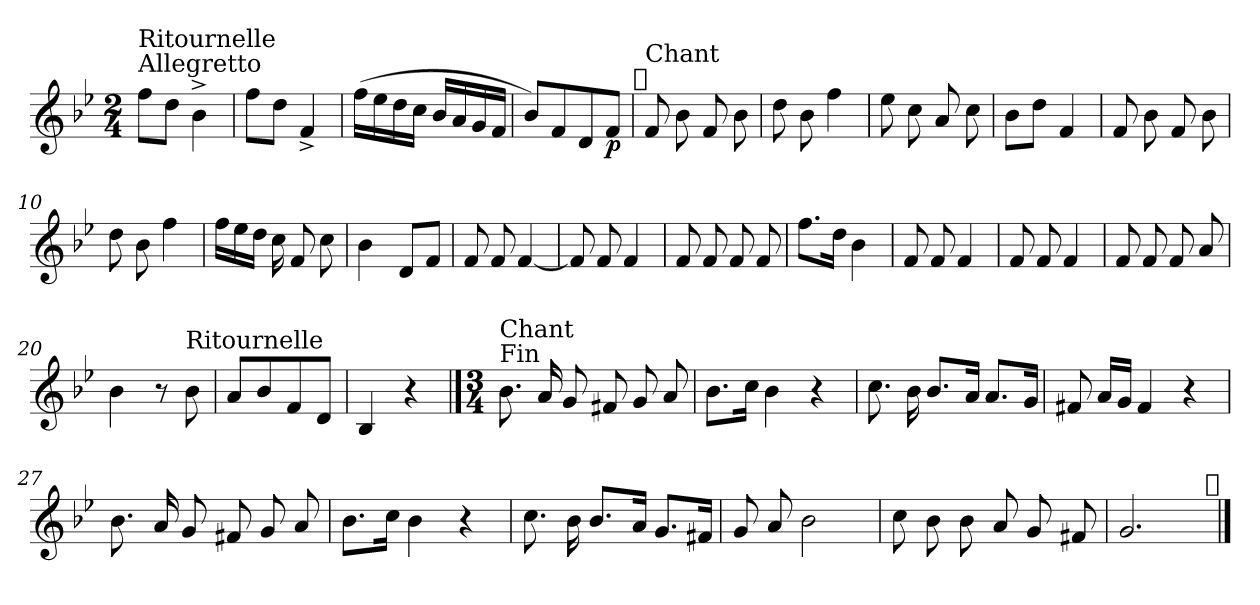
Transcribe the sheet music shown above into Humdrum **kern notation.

**kern	**dynam
*part1	*part1
*staff1	*staff1
*clefG2	*
*k[b-e-]	*
*B-:	*
*M2/4	*
=1	=1
!LO:TX:a:t=Allegretto	!
!LO:TX:a:t=Ritournelle	!
8ff\L	.
8dd\J	.
4b-^>\	.
=2	=2
8ff\L	.
8dd\J	.
4f^</	.
=3	=3
(>16ff\LL	.
16ee-\	.
16dd\	.
16cc\JJ	.
16b-/LL	.
16a/	.
16g/	.
16f/JJ	.
=4	=4
8b-/L)	.
8f/	.
8d/	.
!	!LO:DY:b
8f/J	p
!LO:TX:a:t=𝄋	!
=5	=5
!LO:TX:a:t=Chant	!
8f/	.
8b-\	.
8f/	.
8b-\	.
=6	=6
8dd\	.
8b-\	.
4ff\	.
=7	=7
8ee-\	.
8cc\	.
8a/	.
8cc\	.
=8	=8
8b-\L	.
8dd\J	.
4f/	.
!!LO:LB:g=z
=9	=9
8f/	.
8b-\	.
8f/	.
8b-\	.
=10	=10
8dd\	.
8b-\	.
4ff\	.
=11	=11
16ff\LL	.
16ee-\	.
16dd\JJ	.
16cc\	.
8f/	.
8cc\	.
=12	=12
4b-\	.
8d/L	.
8f/J	.
=13	=13
8f/	.
8f/	.
[4f/	.
=14	=14
8f/]	.
8f/	.
4f/	.
=15	=15
8f/	.
8f/	.
8f/	.
8f/	.
=16	=16
8.ff\L	.
16dd\Jk	.
4b-\	.
=17	=17
8f/	.
8f/	.
4f/	.
!!LO:LB:g=z
=18	=18
8f/	.
8f/	.
4f/	.
=19	=19
8f/	.
8f/	.
8f/	.
8a/	.
=20	=20
4b-\	.
8r	.
!LO:TX:a:t=Ritournelle	!
8b-\	.
=21	=21
8a/L	.
8b-/	.
8f/	.
8d/J	.
=22	=22
4B-/	.
4r	.
==23	==23
*M3/4	*
!LO:TX:a:t=Fin	!
!LO:TX:a:t=Chant	!
8.b-\	.
16a/	.
8g/	.
8f#X/	.
8g/	.
8a/	.
=24	=24
8.b-\L	.
16cc\Jk	.
4b-\	.
4r	.
!!LO:LB:g=z
=25	=25
8.cc\	.
16b-\	.
8.b-/L	.
16a/Jk	.
8.a/L	.
16g/Jk	.
=26	=26
8f#X/	.
16a/LL	.
16g/JJ	.
4f#/	.
4r	.
=27	=27
8.b-\	.
16a/	.
8g/	.
8f#X/	.
8g/	.
8a/	.
=28	=28
8.b-\L	.
16cc\Jk	.
4b-\	.
4r	.
=29	=29
8.cc\	.
16b-\	.
8.b-/L	.
16a/Jk	.
8.g/L	.
16f#X/Jk	.
=30	=30
8g/	.
8a/	.
2b-\	.
!!LO:LB:g=z
=31	=31
8cc\	.
8b-\	.
8b-\	.
8a/	.
8g/	.
8f#X/	.
=32	=32
2.g/	.
!LO:TX:a:t=𝄋	!
==	==
*-	*-
